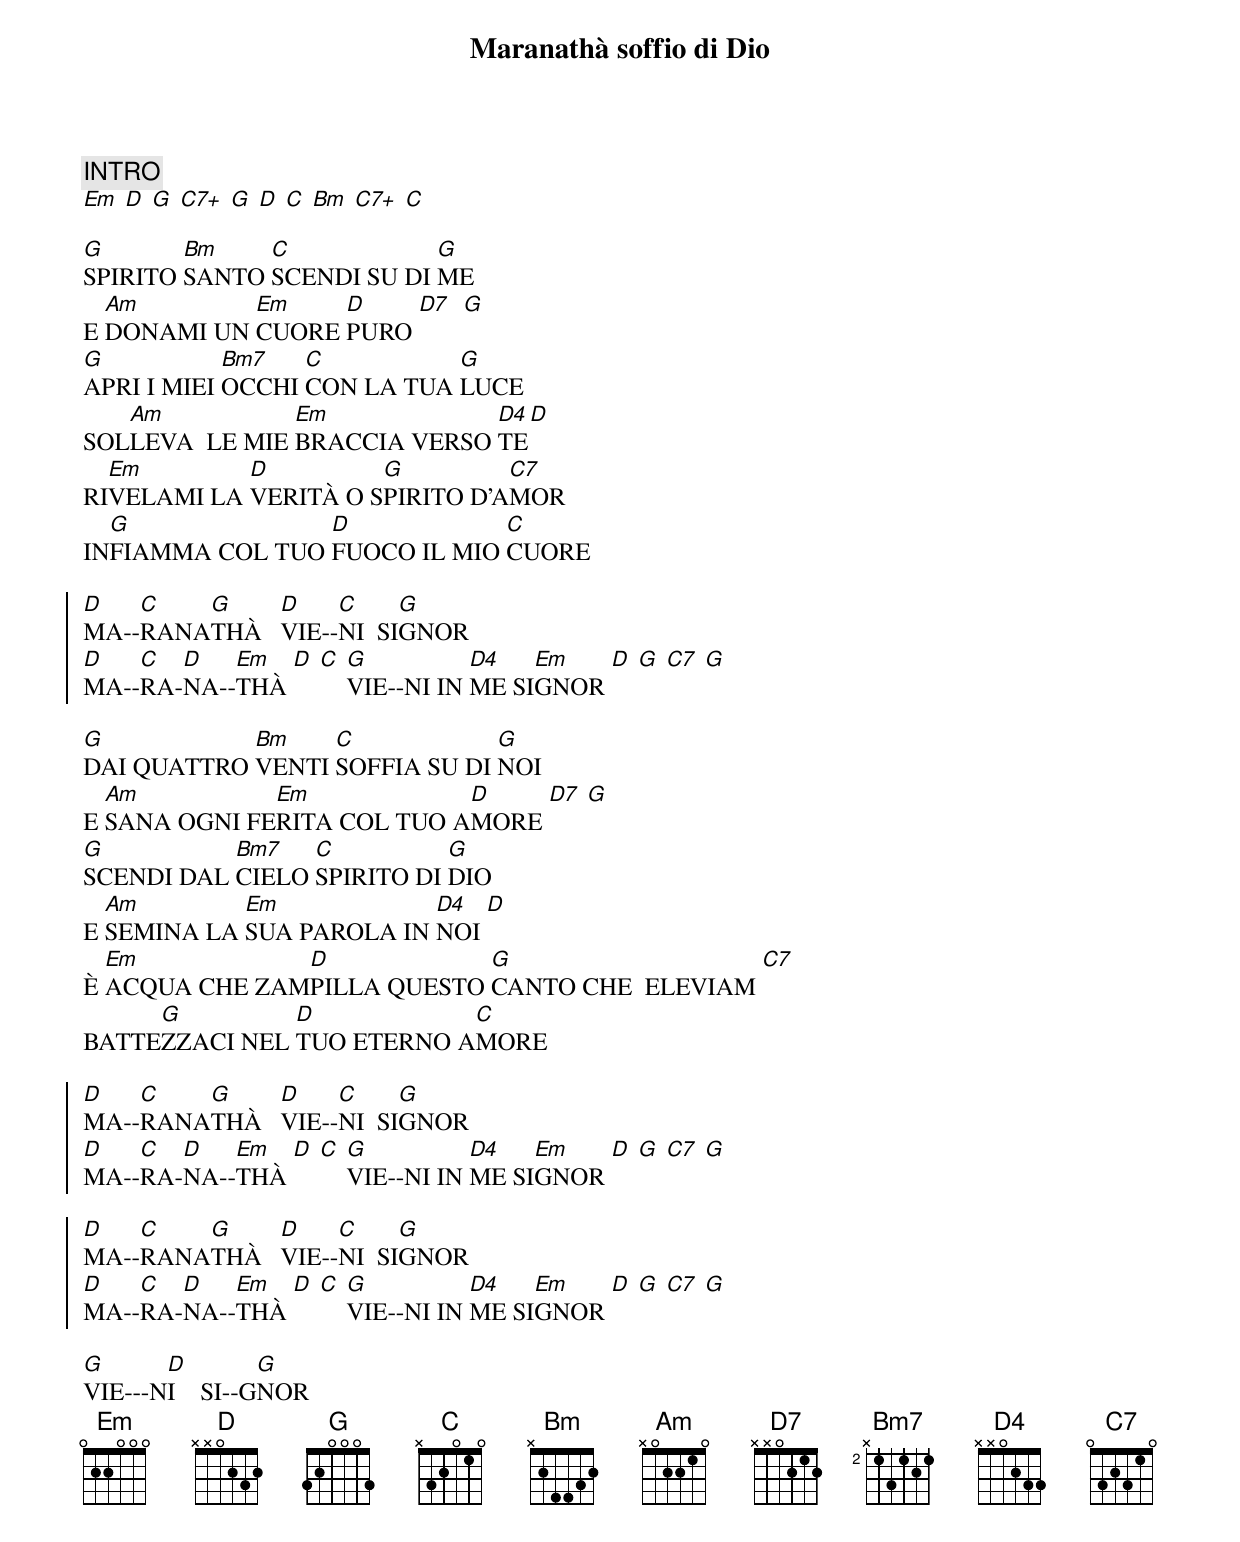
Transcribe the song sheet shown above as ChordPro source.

{title:Maranathà soffio di Dio}

{c:INTRO}
[Em] [D] [G] [C7+] [G] [D] [C] [Bm] [C7+] [C]

[G]SPIRITO [Bm]SANTO [C]SCENDI SU DI [G]ME
E [Am]DONAMI UN [Em]CUORE [D]PURO [D7]  [G]
[G]APRI I MIEI [Bm7]OCCHI [C]CON LA TUA [G]LUCE
SOL[Am]LEVA  LE MIE [Em]BRACCIA VERSO [D4]TE[D]
RI[Em]VELAMI LA [D]VERITÀ O S[G]PIRITO D’A[C7]MOR
IN[G]FIAMMA COL TUO [D]FUOCO IL MIO [C]CUORE

{soc}
[D]MA--[C]RANA[G]THÀ   [D]VIE--[C]NI  SI[G]GNOR
[D]MA--[C]RA-[D]NA--[Em]THÀ [D] [C] [G]VIE--NI IN [D4]ME SI[Em]GNOR [D] [G] [C7] [G]
{eoc}

[G]DAI QUATTRO [Bm]VENTI [C]SOFFIA SU DI [G]NOI
E [Am]SANA OGNI FE[Em]RITA COL TUO A[D]MORE [D7] [G]
[G]SCENDI DAL [Bm7]CIELO [C]SPIRITO DI [G]DIO
E [Am]SEMINA LA [Em]SUA PAROLA IN [D4]NOI [D]
È [Em]ACQUA CHE ZAM[D]PILLA QUESTO [G]CANTO CHE  ELEVIAM [C7]
BATTE[G]ZZACI NEL [D]TUO ETERNO A[C]MORE

{soc}
[D]MA--[C]RANA[G]THÀ   [D]VIE--[C]NI  SI[G]GNOR
[D]MA--[C]RA-[D]NA--[Em]THÀ [D] [C] [G]VIE--NI IN [D4]ME SI[Em]GNOR [D] [G] [C7] [G]
{eoc}

{soc}
[D]MA--[C]RANA[G]THÀ   [D]VIE--[C]NI  SI[G]GNOR
[D]MA--[C]RA-[D]NA--[Em]THÀ [D] [C] [G]VIE--NI IN [D4]ME SI[Em]GNOR [D] [G] [C7] [G]
{eoc}

[G]VIE---N[D]I    SI--G[G]NOR
